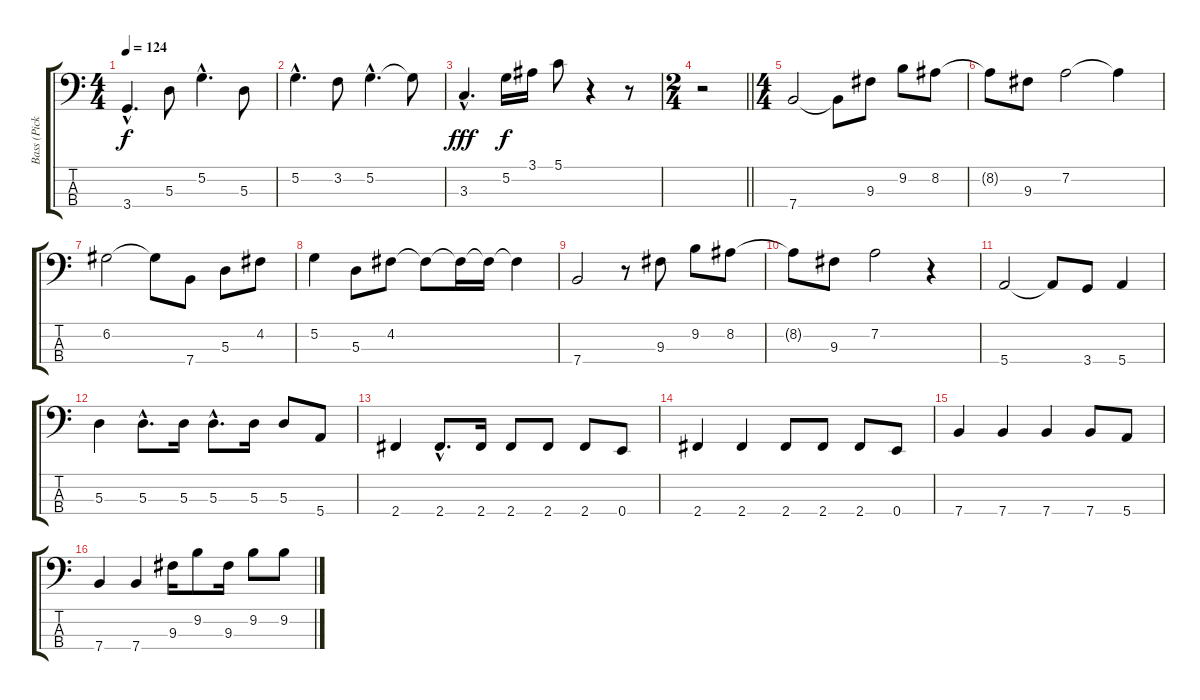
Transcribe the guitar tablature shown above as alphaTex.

\track ("Bass (Pick)" "Bass (Pick") {instrument electricbasspick}
\staff {score tabs}
\tuning (G2 D2 A1 E1) {hide}
\ts (4 4)
\tempo 124
\clef f4
\ks c
3.4{hac}.4{d dy f} 5.3.8 5.2{hac}.4{d} 5.3.8 |
5.2{hac}.4{d} 3.2.8 5.2{hac}.4{d} 5.2{t}.8 |
3.3{hac}.4{d dy fff} 5.2.16{dy f} 3.1.16 5.1.8 r.4 r.8 |
\ts (2 4)
\barLineRight lightlight
r.2 |
\ts (4 4)
7.4.2 7.4{t}.8 9.3.8 9.2.8 8.2.8 |
8.2{t}.8 9.3.8 7.2.2 7.2{t}.4 |
6.2.2 6.2{t}.8 7.4.8 5.3.8 4.2.8 |
5.2.4 5.3.8 4.2.8 4.2{t}.8 4.2{t}.16{volume 16} 4.2{t}.16 4.2{t}.4 |
7.4.2{volume 9} r.8 9.3.8 9.2.8 8.2.8 |
8.2{t}.8 9.3.8 7.2.2 r.4 |
5.4.2 5.4{t}.8 3.4.8 5.4.4 |
5.3.4 5.3{hac}.8{d} 5.3.16 5.3{hac}.8{d} 5.3.16 5.3.8 5.4.8 |
2.4.4 2.4{hac}.8{d} 2.4.16 2.4.8 2.4.8 2.4.8 0.4.8 |
2.4.4 2.4.4 2.4.8 2.4.8 2.4.8 0.4.8 |
7.4.4 7.4.4 7.4.4 7.4.8 5.4.8 |
7.4.4 7.4.4 9.3.16 9.2.8 9.3.16 9.2.8 9.2.8
